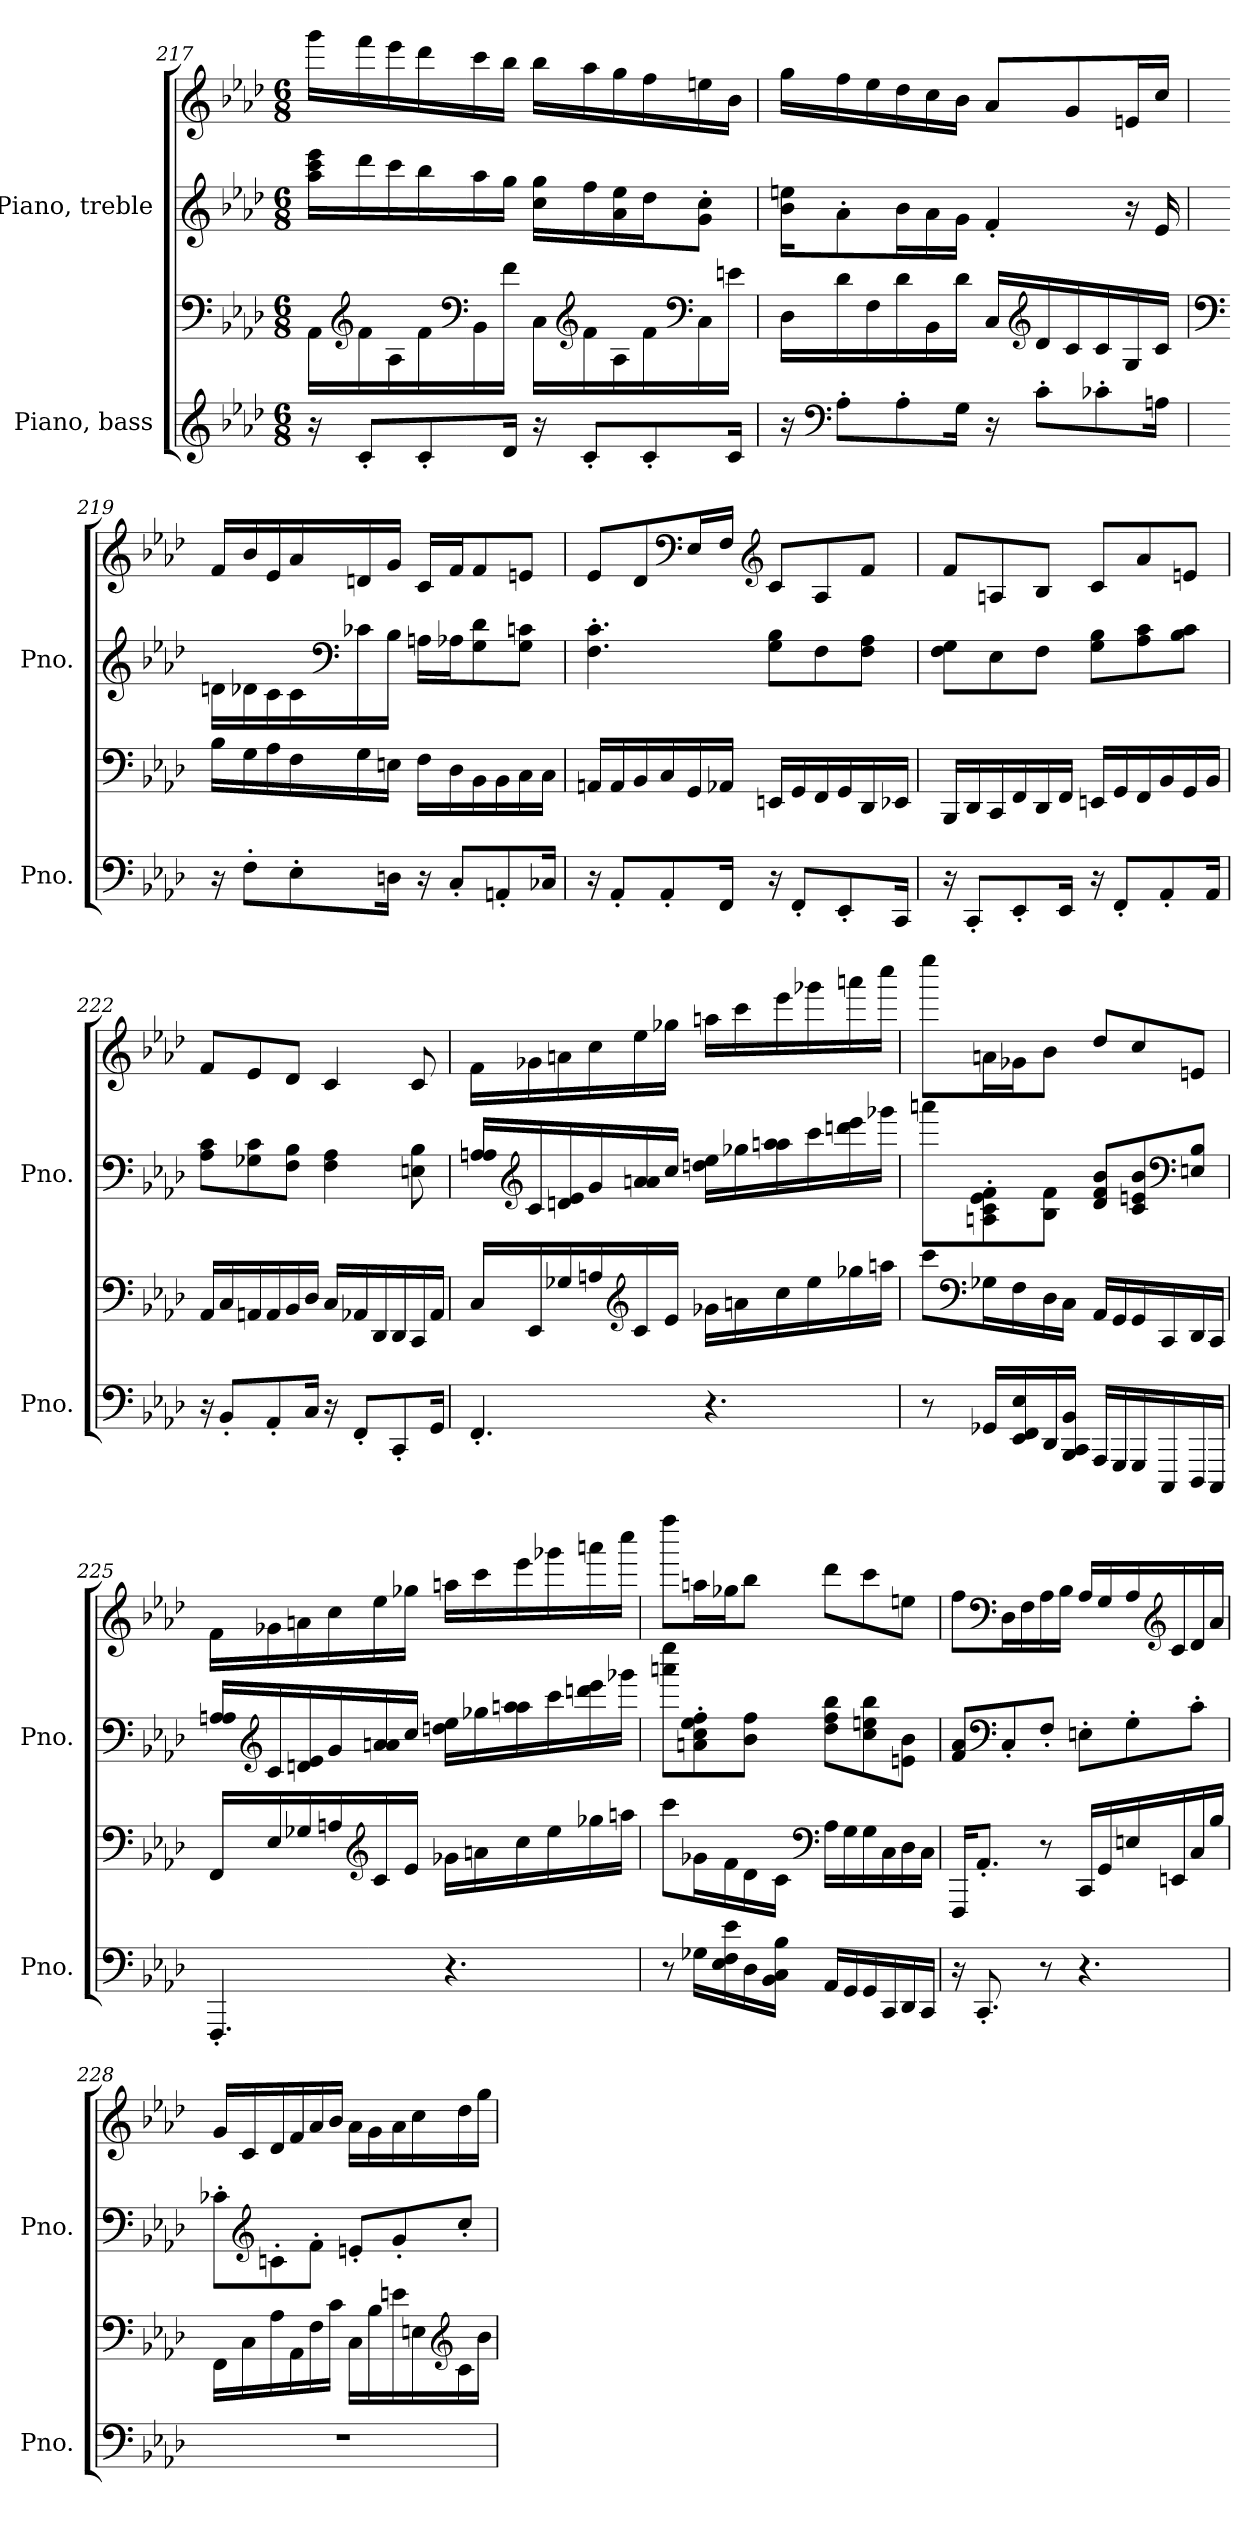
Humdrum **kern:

**kern	**kern	**kern	**kern
*part2	*part2	*part1	*part1
*staff4	*staff3	*staff2	*staff1
*I"Piano, bass	*	*I"Piano, treble	*
*I'Pno.	*	*I'Pno.	*
!!LO:LB:g=z
*clefG2	*clefF4	*clefG2	*clefG2
*k[b-e-a-d-]	*k[b-e-a-d-]	*k[b-e-a-d-]	*k[b-e-a-d-]
*M6/8	*M6/8	*M6/8	*M6/8
=217	=217	=217	=217
16r	16AA-\LL	16aa-\ 16ccc\ 16eee-\LL	16ggg\LL
*	*clefG2	*	*
8c'/L	16f\	16ddd-\	16fff\
.	16A-\	16ccc\	16eee-\
8c'/	16f\	16bb-\	16ddd-\
*	*clefF4	*	*
.	16BB-\	16aa-\	16ccc\
16d-/Jk	16f\JJ	16gg\JJ	16bb-\JJ
16r	16C\LL	16cc\ 16gg\LL	16bb-\LL
*	*clefG2	*	*
8c'/L	16f\	16ff\	16aa-\
.	16A-\	16a-\ 16ee-\	16gg\
8c'/	16f\	16dd-\J	16ff\
*	*clefF4	*	*
.	16C\	8g\' 8cc\'J	16een\
16c/Jk	16en\JJ	.	16b-\JJ
=218	=218	=218	=218
16r	16D-\LL	16b-\ 16een\KL	16gg\LL
*clefF4	*	*	*
8A-'\L	16d-\	8a-'\	16ff\
.	16F\	.	16ee-\
8A-'\	16d-\	16b-\L	16dd-\
.	16BB-\	16a-\	16cc\
16G\Jk	16d-\JJ	16g\JJ	16b-\JJ
16r	16C/LL	4f'/	8a-/L
*	*clefG2	*	*
8c'\L	16d-/	.	.
.	16c/	.	8g/
8c-X'\	16c/	.	.
.	16G/	16r	16en/L
16An\Jk	16c/JJ	16e-/	16cc/JJ
!!LO:PB:g=z
=219	=219	=219	=219
*	*clefF4	*	*
16r	16B-\LL	16dn\LL	16f/LL
8F'\L	16G\	16d-X\	16b-/
.	16A-\	16c\	16e-/
8E-'\	16F\	16c\	16a-/
*	*	*clefF4	*
.	16G\	16c-X\	16dn/
16Dn\Jk	16En\JJ	16B-\JJ	16g/JJ
16r	16F\LL	16An\LL	16c/LL
8C'/L	16D-\	16A-X\J	16f/J
.	16BB-\	8G\ 8d-\	8f/
8AAn'/	16BB-\	.	.
.	16C\	8G\ 8cn\J	8en/J
16C-X/Jk	16C\JJ	.	.
=220	=220	=220	=220
16r	16AAn/LL	4.F\' 4.c\'	8e-/L
8AA-'/L	16AA/	.	.
.	16BB-/	.	8d-/
8AA-'/	16C/	.	.
*	*	*	*clefF4
.	16GG/	.	16E-/L
16FF/Jk	16AA-X/JJ	.	16F/JJ
*	*	*	*clefG2
16r	16EEn/LL	8G\ 8B-\L	8c/L
8FF'/L	16GG/	.	.
.	16FF/	8F\	8A-/
8EE-'/	16GG/	.	.
.	16DD-/	8F\ 8A-\J	8f/J
16CC/Jk	16EE-X/JJ	.	.
!!LO:LB:g=z
=221	=221	=221	=221
16r	16BBB-/LL	8F\ 8G\L	8f/L
8CC'/L	16DD-/	.	.
.	16CC/	8E-\	8An/
8EE-'/	16FF/	.	.
.	16DD-/	8F\J	8B-/J
16EE-/Jk	16FF/JJ	.	.
16r	16EEn/LL	8G\ 8B-\L	8c/L
8FF'/L	16GG/	.	.
.	16FF/	8A-\ 8c\	8a-/
8AA-'/	16BB-/	.	.
.	16GG/	8B-\ 8c\J	8en/J
16AA-/Jk	16BB-/JJ	.	.
=222	=222	=222	=222
16r	16AA-/LL	8A-\ 8c\L	8f/L
8BB-'/L	16C/	.	.
.	16AAn/	8G-X\ 8c\	8e-/
8AA-'/	16AA/	.	.
.	16BB-/	8F\ 8B-\J	8d-/J
16C/Jk	16D-/JJ	.	.
16r	16C/LL	4F\ 4A-\	4c/
8FF'/L	16AA-X/	.	.
.	16DD-/	.	.
8CC'/	16DD-/	.	.
.	16CC/	8En\ 8B-\	8c/
16GG/Jk	16AA-/JJ	.	.
!!LO:LB:g=z
=223	=223	=223	=223
4.FF'/	16C/LL	16A-/ 16An/LL	16f\LL
*	*	*clefG2	*
.	16EE-/	16c/	16g-X\
.	16G-X/	16dn/ 16e-/	16an\
.	16An/	16g/	16cc\
*	*clefG2	*	*
.	16c/	16a-/ 16an/	16ee-\
.	16e-/JJ	16cc/JJ	16gg-X\JJ
4.r	16g-X\LL	16ddn\ 16ee-\LL	16aan\LL
.	16an\	16gg-X\	16ccc\
.	16cc\	16aa-\ 16aan\	16eee-\
.	16ee-\	16ccc\	16ggg-X\
.	16gg-X\	16dddn\ 16eee-\	16aaan\
.	16aan\JJ	16ggg-X\JJ	16cccc\JJ
!!LO:PB:g=z
=224	=224	=224	=224
8r	8ccc\L	8aaan\L	8eeee-\L
*	*clefF4	*	*
16GG-X/LL	16G-X\L	8An\' 8c\' 8e-\' 8f\'	16an\L
16EE-/ 16FF/ 16E-/	16F\	.	16g-X\J
16DD-/	16D-\	8B-\ 8f\J	8b-\J
16BBB-/ 16CC/ 16BB-/JJ	16C\JJ	.	.
16AAA-/LL	16AA-/LL	8d-/ 8f/ 8b-/L	8dd-/L
16GGG/	16GG/	.	.
16GGG/	16GG/	8c/ 8en/ 8b-/	8cc/
16CCC/	16CC/	.	.
*	*	*clefF4	*
16DDD-/	16DD-/	8En/ 8B-/J	8en/J
16CCC/JJ	16CC/JJ	.	.
!!LO:LB:g=z
=225	=225	=225	=225
4.FFF'/	16FF/LL	16A-/ 16An/LL	16f\LL
*	*	*clefG2	*
.	16E-/	16c/	16g-X\
.	16G-X/	16dn/ 16e-/	16an\
.	16An/	16g/	16cc\
*	*clefG2	*	*
.	16c/	16a-/ 16an/	16ee-\
.	16e-/JJ	16cc/JJ	16gg-X\JJ
4.r	16g-X\LL	16ddn\ 16ee-\LL	16aan\LL
.	16an\	16gg-X\	16ccc\
.	16cc\	16aa-\ 16aan\	16eee-\
.	16ee-\	16ccc\	16ggg-X\
.	16gg-X\	16dddn\ 16eee-\	16aaan\
.	16aan\JJ	16ggg-X\JJ	16cccc\JJ
=226	=226	=226	=226
8r	8ccc\L	8aaan\ 8eeee-\L	8ffff\L
16G-X\LL	16g-X\L	8an\' 8cc\' 8ee-\' 8ff\'	16aan\L
16E-\ 16F\ 16e-\	16f\	.	16gg-X\J
16D-\	16d-\	8b-\ 8ff\J	8bb-\J
16BB-\ 16C\ 16B-\JJ	16c\JJ	.	.
*	*clefF4	*	*
16AA-/LL	16A-\LL	8dd-\ 8ff\ 8bb-\L	8ddd-\L
16GG/	16G\	.	.
16GG/	16G\	8cc\ 8een\ 8bb-\	8ccc\
16CC/	16C\	.	.
16DD-/	16D-\	8en\ 8b-\J	8een\J
16CC/JJ	16C\JJ	.	.
!!LO:LB:g=z
=227	=227	=227	=227
16r	16FFF/KL	8f/ 8a-/L	8ff\L
8.CC'/	8.AA-'/J	.	.
*	*	*clefF4	*clefF4
.	.	8C'/	16D-\L
.	.	.	16F\
8r	8r	8F'/J	16A-\
.	.	.	16B-\JJ
4.r	16CC/LL	8En'\L	16A-/LL
.	16GG/	.	16G/
.	16En/	8G'\	16A-/
*	*	*	*clefG2
.	16EEn/	.	16c/
.	16C/	8c'\J	16d-/
.	16B-/JJ	.	16a-/JJ
=228	=228	=228	=228
2.r	16FF\LL	8c-X'\L	16g/LL
.	16C\	.	16c/
*	*	*clefG2	*
.	16A-\	8cn'\	16d-/
.	16AA-\	.	16f/
.	16F\	8f'\J	16a-/
.	16c\JJ	.	16b-/JJ
.	16C\LL	8en'/L	16a-\LL
.	16B-\	.	16g\
.	16en\	8g'/	16a-\
.	16En\	.	16cc\
*	*clefG2	*	*
.	16c\	8cc'/J	16dd-\
.	16b-\JJ	.	16gg\JJ
=	=	=	=
*-	*-	*-	*-
